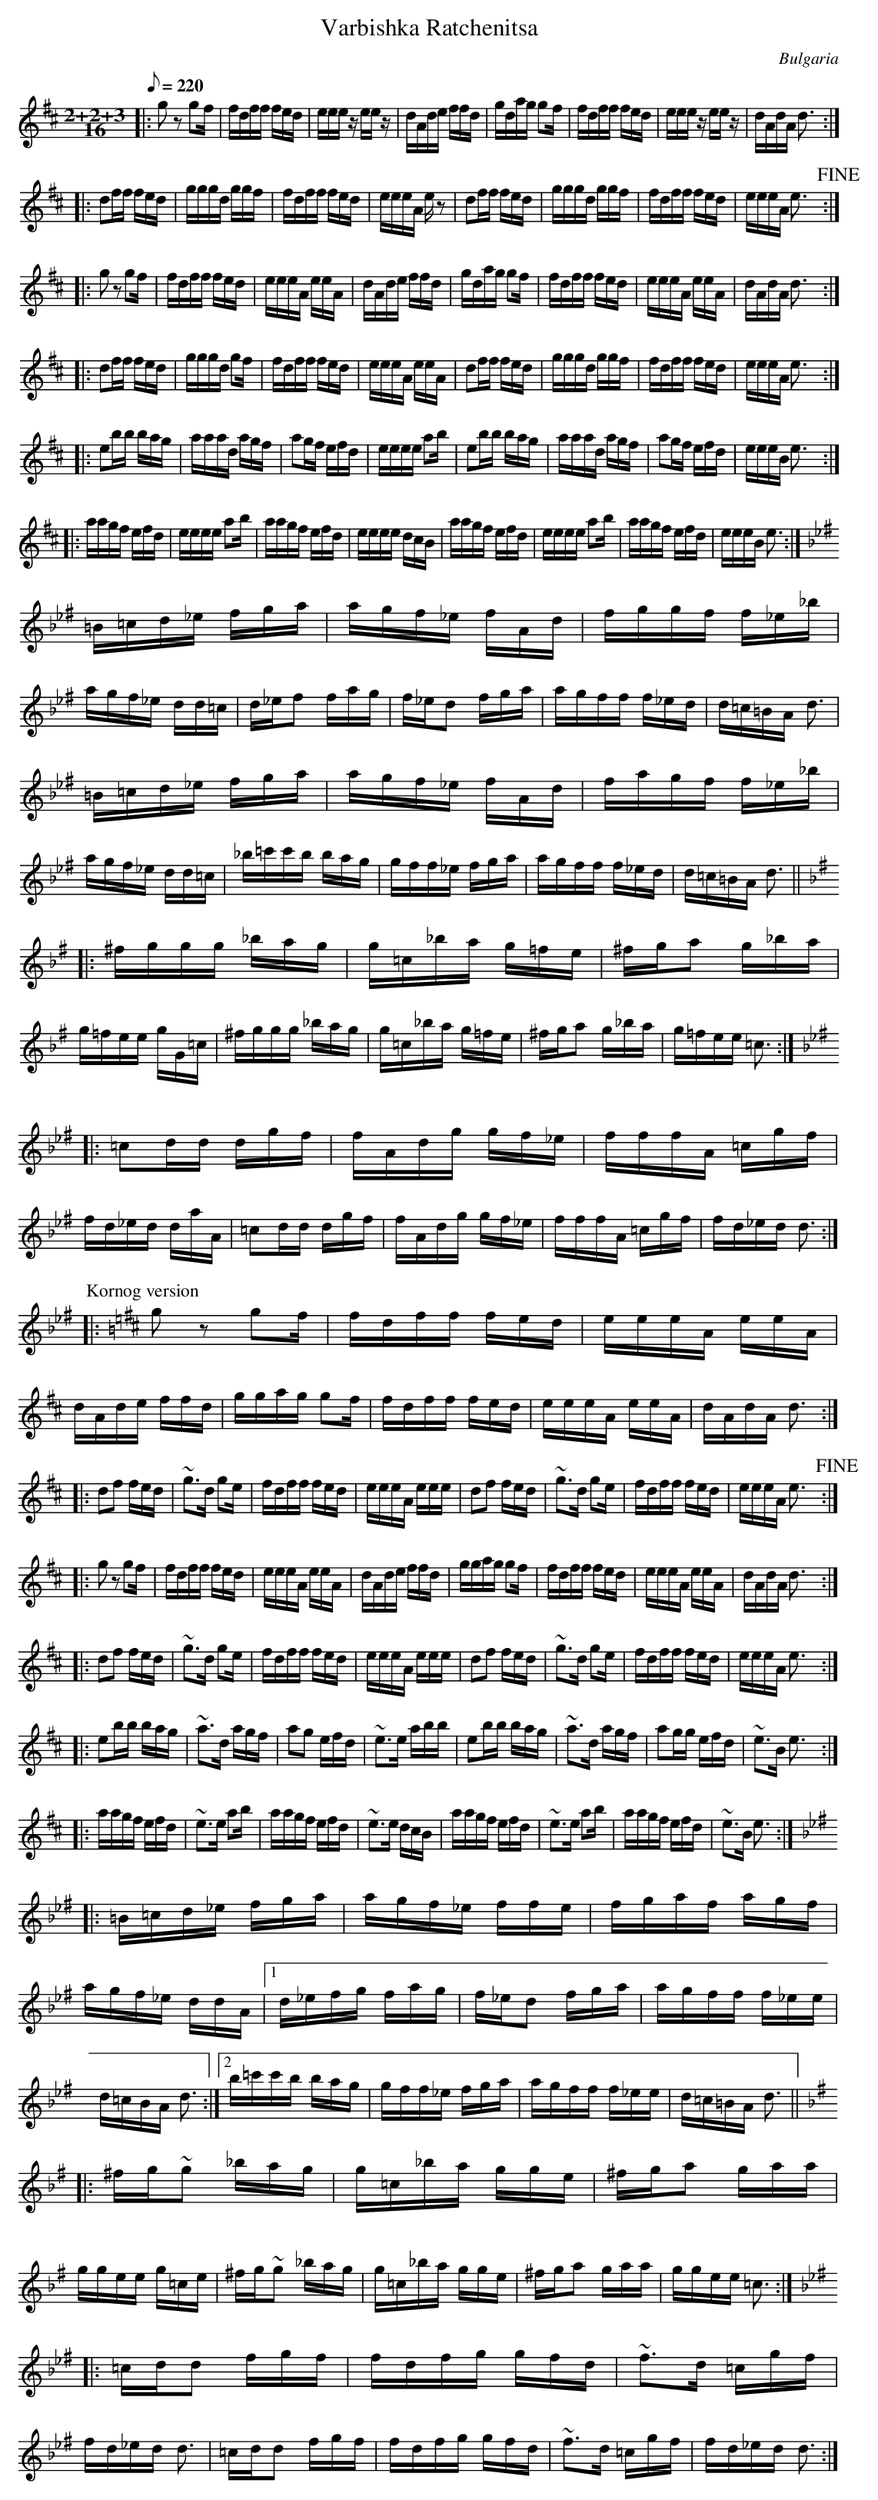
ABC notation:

X:1
T:Varbishka Ratchenitsa
O:Bulgaria
M:2+2+3/16
L:1/16
Q:1/8=220
K:D
|: g2z2 g2f | fdff fed | eeez eez | dAde ffd | gdag g2f | fdff fed | eeez eez | dAdA d3 :|
!segno!|: d2ff fed | gggd ggf | fdff fed | eeeA ez2 | d2ff fed | gggd ggf | fdff fed | eeeA e3 !fine! :|
|: g2z2 g2f | fdff fed | eeeA eeA | dAde ffd | gdag g2f | fdff fed | eeeA eeA | dAdA d3 :|
|: d2ff fed | gggd g2f | fdff fed | eeeA eeA | d2ff fed | gggd ggf | fdff fed | eeeA e3 :|
|: e2bb bag | aaad agf | a2gf efd | eeee a2b | e2bb bag | aaad agf | a2gf efd | eeeB e3 :|
|: aagf efd | eeee a2b | aagf efd | eeee dcB | aagf efd | eeee a2b | aagf efd | eeeB e3 :|
K:Dphr ^f
=B=cd_e fga | agf_e fAd | fggf f_e_b | agf_e dd=c | d_ef2 fag | f_ed2 fga | agff f_ed | d=c=BA d3 |
=B=cd_e fga | agf_e fAd | fagf f_e_b | agf_e dd=c | _b=c'c'b bag | gff_e fga | agff f_ed | d=c=BA d3 ||
K:Cmix ^f
|: ^fggg _bag | g=c_ba g=fe | ^fga2 g_ba | g=fee gG=c | ^fggg _bag | g=c_ba g=fe | ^fga2 g_ba | g=fee =c3 :|
K:Dphr ^f
|: =c2dd dgf | fAdg gf_e | fffA =cgf | fd_ed daA | =c2dd dgf | fAdg gf_e | fffA =cgf | fd_ed d3 :|
P:Kornog version
K:D
|: g2z2 g2f | fdff fed | eeeA eeA | dAde ffd | ggag g2f | fdff fed | eeeA eeA | dAdA d3 :|
!segno!|: d2f2 fed | ~g3d g2e | fdff fed | eeeA eee | d2f2 fed | ~g3d g2e | fdff fed | eeeA e3 !fine! :|
|: g2z2 g2f | fdff fed | eeeA eeA | dAde ffd | ggag g2f | fdff fed | eeeA eeA | dAdA d3 :|
|: d2f2 fed | ~g3d g2e | fdff fed | eeeA eee | d2f2 fed | ~g3d g2e | fdff fed | eeeA e3 :|
|: e2bb bag | ~a3d agf | a2g2 efd | ~e3e abb | e2bb bag | ~a3d agf | a2gg efd | ~e3B e3 :|
|: aagf efd | ~e3e a2b | aagf efd | ~e3e dcB | aagf efd | ~e3e a2b | aagf efd | ~e3B e3 :|
K:Dphr ^f
|: =B=cd_e fga | agf_e ffe | fgaf agf | agf_e ddA |1 d_efg fag | f_ed2 fga | agff f_ee |
  d=cBA d3 :|2 b=c'c'b bag | gff_e fga | agff f_ee | d=c=BA d3 ||
K:Cmix ^f
|: ^fg~g2 _bag | g=c_ba gge | ^fga2 gaa | ggee g=ce | ^fg~g2 _bag | g=c_ba gge | ^fga2 gaa | ggee =c3 :|
K:Dphr ^f
|: =cdd2 fgf | fdfg gfd | ~f3d =cgf | fd_ed d3 | =cdd2 fgf | fdfg gfd | ~f3d =cgf | fd_ed d3 :|
